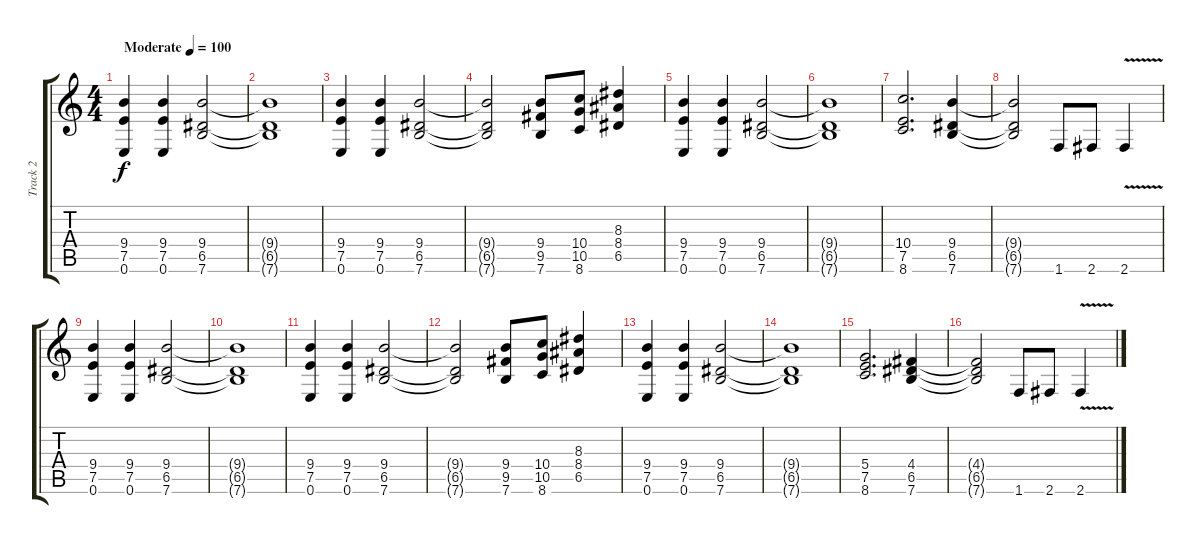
\track ("Track 2" "Track 2") {instrument distortionguitar}
\staff {score tabs}
\tuning (E4 B3 G3 D3 A2 E2) {hide}
\ts (4 4)
\tempo (100 "Moderate")
\clef g2
\ks c
(9.4 7.5 0.6).4{dy f instrument distortionguitar} (9.4 7.5 0.6).4 (9.4 6.5 7.6).2 |
(9.4{t} 6.5{t} 7.6{t}).1 |
(9.4 7.5 0.6).4 (9.4 7.5 0.6).4 (9.4 6.5 7.6).2 |
(9.4{t} 6.5{t} 7.6{t}).2 (9.4 9.5 7.6).8 (10.4 10.5 8.6).8 (8.3 8.4 6.5).4 |
(9.4 7.5 0.6).4 (9.4 7.5 0.6).4 (9.4 6.5 7.6).2 |
(9.4{t} 6.5{t} 7.6{t}).1 |
(10.4 7.5 8.6).2{d} (9.4 6.5 7.6).4 |
(9.4{t} 6.5{t} 7.6{t}).2 1.6.8 2.6.8 2.6{v}.4 |
(9.4 7.5 0.6).4 (9.4 7.5 0.6).4 (9.4 6.5 7.6).2 |
(9.4{t} 6.5{t} 7.6{t}).1 |
(9.4 7.5 0.6).4 (9.4 7.5 0.6).4 (9.4 6.5 7.6).2 |
(9.4{t} 6.5{t} 7.6{t}).2 (9.4 9.5 7.6).8 (10.4 10.5 8.6).8 (8.3 8.4 6.5).4 |
(9.4 7.5 0.6).4 (9.4 7.5 0.6).4 (9.4 6.5 7.6).2 |
(9.4{t} 6.5{t} 7.6{t}).1 |
(5.4 7.5 8.6).2{d} (4.4 6.5 7.6).4 |
(4.4{t} 6.5{t} 7.6{t}).2 1.6.8 2.6.8 2.6{v}.4
